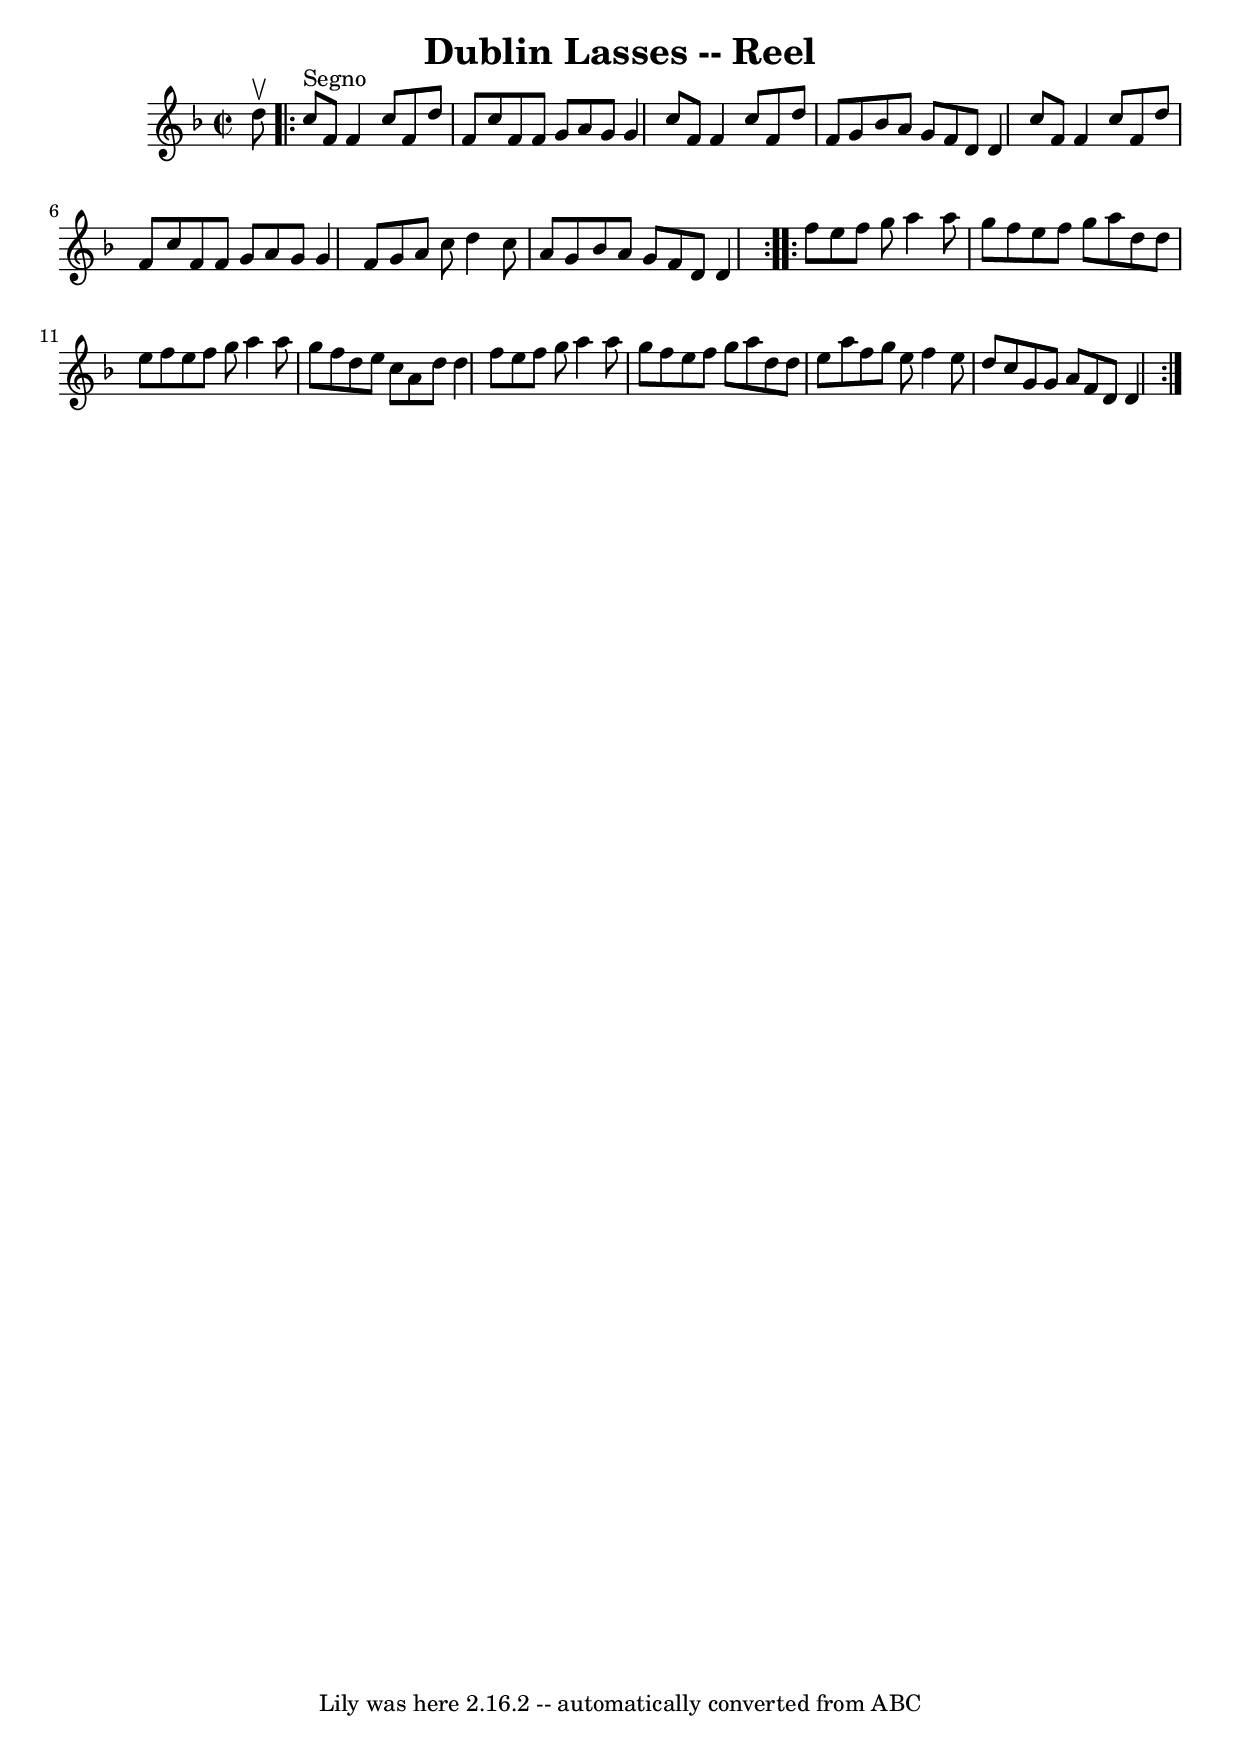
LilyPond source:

\version "2.16.2"
\include "Mammoth.ily"
\header {
  %% book = "Ryan's Mammoth Collection"
  crossRefNumber = "1"
  footnotes = ""
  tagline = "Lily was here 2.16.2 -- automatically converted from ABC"
  title = "Dublin Lasses -- Reel"

}
voicedefault =  {


  \override Staff.TimeSignature #'style = #'C
  \time 2/2 
  \key f \major
 d''8^\upbow   
  \repeat volta 2 {
    c''8^"Segno"   
    f'8 f'4 c''8 f'8 d''8 f'8  |
    c''8 f'8 f'8 g'8  
    a'8 g'8 g'4  |
    c''8 f'8 f'4 c''8 f'8 d''8    
    f'8  |
    g'8 bes'8 a'8 g'8 f'8 d'8 d'4  |
    
    c''8 f'8 f'4 c''8 f'8 d''8 f'8  |
    c''8 f'8 f'8 
    g'8 a'8 g'8 g'4  |
    f'8 g'8 a'8 c''8 d''4    
    c''8 a'8  |
    g'8 bes'8 a'8 g'8 f'8 d'8 d'4  

  } 
  \repeat volta 2 {
    f''8 e''8 f''8 g''8 a''4 a''8 g''8  
    |
    f''8 e''8 f''8 g''8 a''8 d''8 d''8 e''8  
    |
    f''8 e''8 f''8 g''8 a''4 a''8 g''8  |
    
    f''8 d''8 e''8 c''8 a'8 d''8 d''4  |
    f''8 e''8  
    f''8 g''8 a''4 a''8 g''8  |
    f''8 e''8 f''8 g''8 
    a''8 d''8 d''8 e''8  |
    a''8 f''8 g''8 e''8    
    f''4 e''8 d''8  |
    c''8 g'8 g'8 a'8 f'8 d'8 d'4 
    
  }

}

\score{
  <<

    \context Staff="default"
    {
      \voicedefault 
      
    }

  >>
  \layout {
    
  }
  \midi {
  }

}
